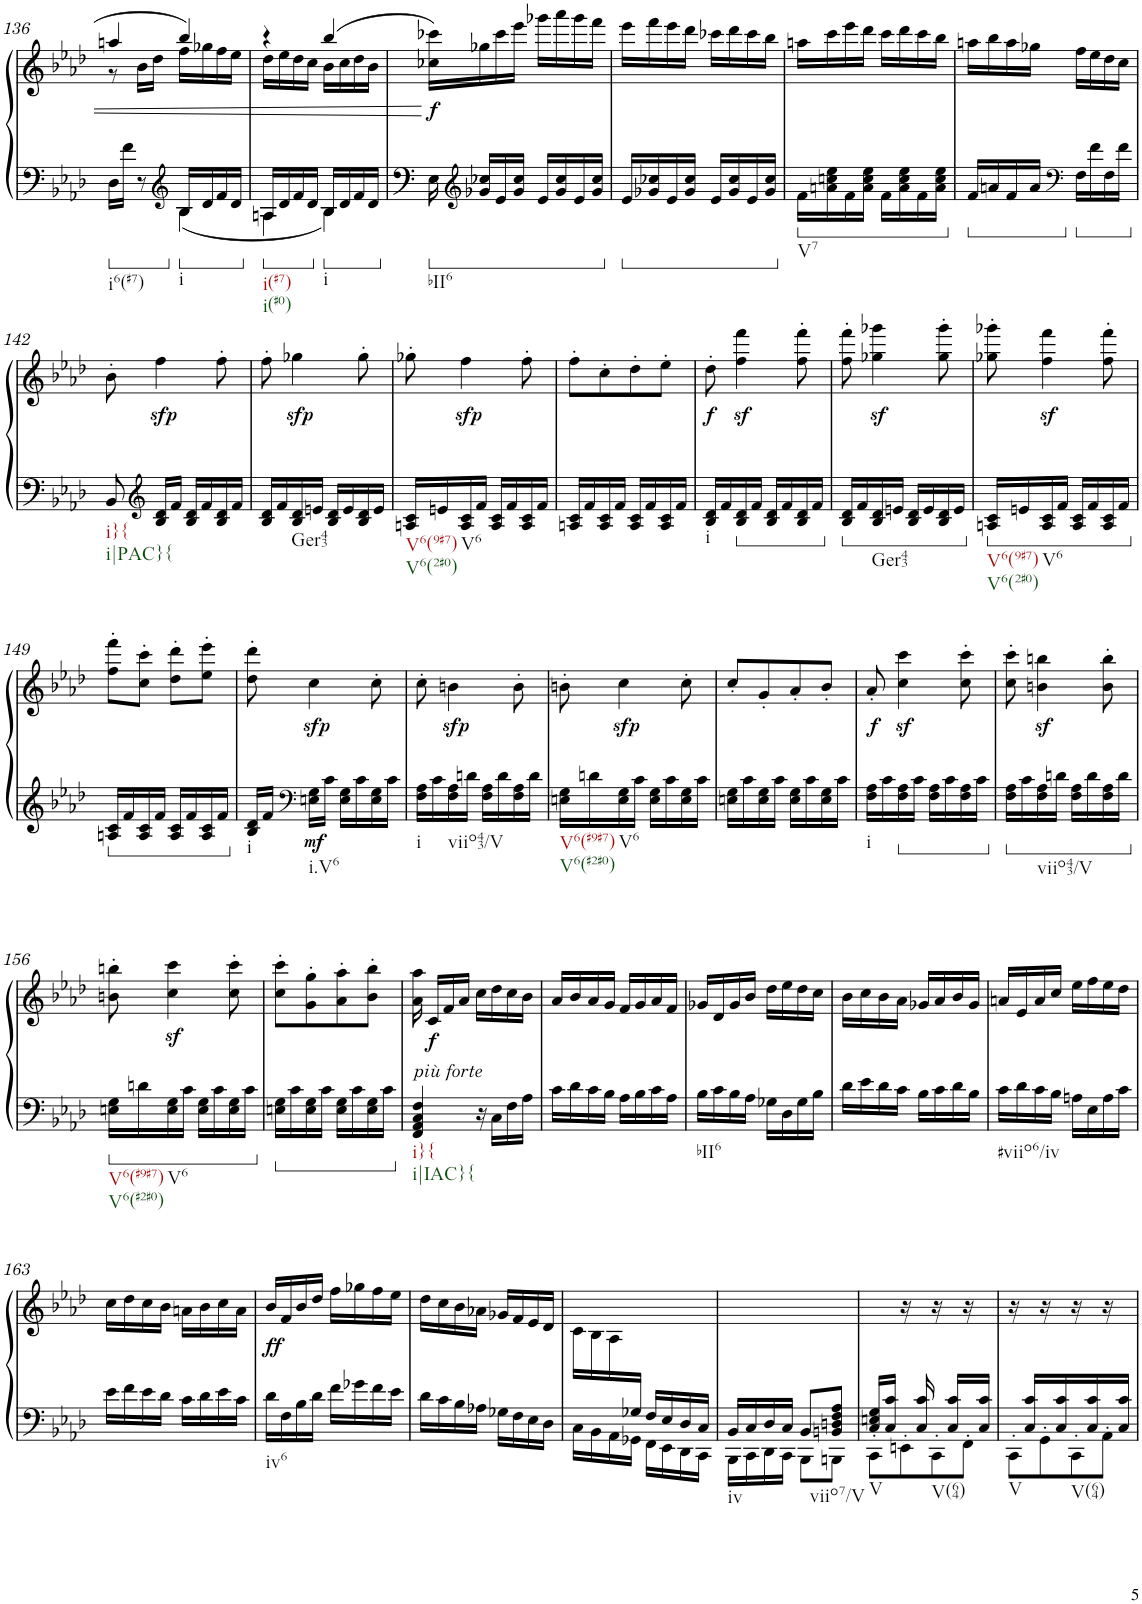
**kern	**kern	**dynam
*part1	*part1	*part1
*staff2	*staff1	*staff1/2
*I"Piano	*	*
*I'Pno.	*	*
!!LO:PB:g=z
*clefG2	*clefG2	*
*k[b-e-a-d-]	*k[b-e-a-d-]	*
*M2/4	*M2/4	*
=136	=136	=136
*^	*^	*
!LO:TX:b:t=i6(#7)	!	!	!	!
16D-\LL	4ryy	4aan/	8r	.
16f\JJ	.	.	.	.
8r	.	.	16b-\LL	.
.	.	.	16dd-\JJ	.
*clefG2	*	*	*	*
!LO:TX:b:t=i	!	!	!	!
16B-/LL	4B-\	4bb-/	16ff\LL	.
16d-/	.	.	16gg-X\	.
16f/	.	.	16ff\	.
16d-/JJ	.	.	16ee-\JJ	.
=137	=137	=137	=137	=137
!LO:TX:b:t=i(#7)	!	!	!	!
!LO:TX:b:t=i(#0)	!	!	!	!
16An/LL	4A\	4r	16dd-\LL	.
16d-/	.	.	16ee-\	.
16f/	.	.	16dd-\	.
16d-/JJ	.	.	16cc\JJ	.
!LO:TX:b:t=i	!	!	!	!
16B-/LL	4B-\	(4bb-/	16b-\LL	.
16d-/	.	.	16cc\	.
16f/	.	.	16dd-\	.
16d-/JJ	.	.	16b-\JJ	.
*v	*v	*	*	*
=138	=138	=138	=138
!LO:TX:b:t=bII6	!	!	!
!	!	!	!LO:DY:b
*	*v	*v	*
16E-\	16cc-X\ 16ccc-X\LL)	f
*clefG2	*	*
16g-X/ 16cc-X/LL	16gg-X\	.
16e-/	16ccc-\	.
16g-/ 16cc-/JJ	16eee-\JJ	.
16e-/LL	16ggg-X\LL	.
16g-/ 16cc-/	16aaa-\	.
16e-/	16ggg-\	.
16g-/ 16cc-/JJ	16fff\JJ	.
=139	=139	=139
16e-/LL	16eee-\LL	.
16g-X/ 16cc-X/	16fff\	.
16e-/	16eee-\	.
16g-/ 16cc-/JJ	16ddd-\JJ	.
16e-/LL	16ccc-X\LL	.
16g-/ 16cc-/	16ddd-\	.
16e-/	16ccc-\	.
16g-/ 16cc-/JJ	16bb-\JJ	.
=140	=140	=140
!LO:TX:b:t=V7	!	!
16f\LL	16aan\LL	.
16an\ 16ccn\ 16ee-\	16ccc\	.
16f\	16eee-\	.
16a\ 16cc\ 16ee-\JJ	16ddd-\JJ	.
16f\LL	16ccc\LL	.
16a\ 16cc\ 16ee-\	16ddd-\	.
16f\	16ccc\	.
16a\ 16cc\ 16ee-\JJ	16bb-\JJ	.
=141	=141	=141
16f/LL	16aan\LL	.
16an/	16bb-\	.
16f/	16aa\	.
16a/JJ	16gg-X\JJ	.
*clefF4	*	*
16F\LL	16ff\LL	.
16f\	16ee-\	.
16F\	16dd-\	.
16f\JJ	16cc\JJ	.
!!LO:LB:g=z
=142	=142	=142
!LO:TX:b:t=i}{	!	!
!LO:TX:b:t=i|PAC}{	!	!
8BB-/	8b-'\	.
*clefG2	*	*
!	!	!LO:DY:b
16B-/ 16d-/LL	4ff\	sfp
16f/JJ	.	.
16B-/ 16d-/LL	.	.
16f/	.	.
16B-/ 16d-/	8ff'\	.
16f/JJ	.	.
=143	=143	=143
16B-/ 16d-/LL	8ff'\	.
16f/	.	.
!LO:TX:b:t=Ger43	!	!
!	!	!LO:DY:b
16B-/ 16d-/	4gg-X\	sfp
16en/JJ	.	.
16B-/ 16d-/LL	.	.
16e/	.	.
16B-/ 16d-/	8gg-'\	.
16e/JJ	.	.
=144	=144	=144
!LO:TX:b:t=V6(9#7)	!	!
!LO:TX:b:t=V6(2#0)	!	!
16An/ 16c/LL	8gg-X'\	.
16en/	.	.
!LO:TX:b:t=V6	!	!
!	!	!LO:DY:b
16A/ 16c/	4ff\	sfp
16f/JJ	.	.
16A/ 16c/LL	.	.
16f/	.	.
16A/ 16c/	8ff'\	.
16f/JJ	.	.
=145	=145	=145
16An/ 16c/LL	8ff'\L	.
16f/	.	.
16A/ 16c/	8cc'\	.
16f/JJ	.	.
16A/ 16c/LL	8dd-'\	.
16f/	.	.
16A/ 16c/	8ee-'\J	.
16f/JJ	.	.
=146	=146	=146
!LO:TX:b:t=i	!	!
!	!	!LO:DY:b
16B-/ 16d-/LL	8dd-'\	f
16f/	.	.
16B-/ 16d-/	4ff\z< 4fff\z<	.
16f/JJ	.	.
16B-/ 16d-/LL	.	.
16f/	.	.
16B-/ 16d-/	8ff\' 8fff\'	.
16f/JJ	.	.
=147	=147	=147
16B-/ 16d-/LL	8ff\' 8fff\'	.
16f/	.	.
!LO:TX:b:t=Ger43	!	!
16B-/ 16d-/	4gg-X\z< 4ggg-X\z<	.
16en/JJ	.	.
16B-/ 16d-/LL	.	.
16e/	.	.
16B-/ 16d-/	8gg-\' 8ggg-\'	.
16e/JJ	.	.
=148	=148	=148
!LO:TX:b:t=V6(9#7)	!	!
!LO:TX:b:t=V6(2#0)	!	!
16An/ 16c/LL	8gg-X\' 8ggg-X\'	.
16en/	.	.
!LO:TX:b:t=V6	!	!
16A/ 16c/	4ff\z< 4fff\z<	.
16f/JJ	.	.
16A/ 16c/LL	.	.
16f/	.	.
16A/ 16c/	8ff\' 8fff\'	.
16f/JJ	.	.
!!LO:LB:g=z
=149	=149	=149
16An/ 16c/LL	8ff\' 8fff\'L	.
16f/	.	.
16A/ 16c/	8cc\' 8ccc\'J	.
16f/JJ	.	.
16A/ 16c/LL	8dd-\' 8ddd-\'L	.
16f/	.	.
16A/ 16c/	8ee-\' 8eee-\'J	.
16f/JJ	.	.
=150	=150	=150
!LO:TX:b:t=i	!	!
16B-/ 16d-/LL	8dd-\' 8ddd-\'	.
16f/JJ	.	.
*clefF4	*	*
!LO:TX:b:t=i.V6	!	!
!	!	!LO:DY:b=2
!	!	!LO:DY:n=1:b
16En\ 16G\LL	4cc\	mf sfp
16c\JJ	.	.
16E\ 16G\LL	.	.
16c\	.	.
16E\ 16G\	8cc'\	.
16c\JJ	.	.
=151	=151	=151
!LO:TX:b:t=i	!	!
16F\ 16A-\LL	8cc'\	.
16c\	.	.
!LO:TX:b:t=viio43/V	!	!
!	!	!LO:DY:b
16F\ 16A-\	4bn\	sfp
16dn\JJ	.	.
16F\ 16A-\LL	.	.
16d\	.	.
16F\ 16A-\	8b'\	.
16d\JJ	.	.
=152	=152	=152
!LO:TX:b:t=V6(#9#7)	!	!
!LO:TX:b:t=V6(#2#0)	!	!
16En\ 16G\LL	8bn'\	.
16dn\	.	.
!LO:TX:b:t=V6	!	!
!	!	!LO:DY:b
16E\ 16G\	4cc\	sfp
16c\JJ	.	.
16E\ 16G\LL	.	.
16c\	.	.
16E\ 16G\	8cc'\	.
16c\JJ	.	.
=153	=153	=153
16En\ 16G\LL	8cc'/L	.
16c\	.	.
16E\ 16G\	8g'/	.
16c\JJ	.	.
16E\ 16G\LL	8a-'/	.
16c\	.	.
16E\ 16G\	8b-'/J	.
16c\JJ	.	.
=154	=154	=154
!LO:TX:b:t=i	!	!
!	!	!LO:DY:b
16F\ 16A-\LL	8a-'/	f
16c\	.	.
16F\ 16A-\	4cc\z< 4ccc\z<	.
16c\JJ	.	.
16F\ 16A-\LL	.	.
16c\	.	.
16F\ 16A-\	8cc\' 8ccc\'	.
16c\JJ	.	.
=155	=155	=155
16F\ 16A-\LL	8cc\' 8ccc\'	.
16c\	.	.
!LO:TX:b:t=viio43/V	!	!
16F\ 16A-\	4bn\z< 4bbn\z<	.
16dn\JJ	.	.
16F\ 16A-\LL	.	.
16d\	.	.
16F\ 16A-\	8b\' 8bb\'	.
16d\JJ	.	.
!!LO:LB:g=z
=156	=156	=156
!LO:TX:b:t=V6(#9#7)	!	!
!LO:TX:b:t=V6(#2#0)	!	!
16En\ 16G\LL	8bn\' 8bbn\'	.
16dn\	.	.
!LO:TX:b:t=V6	!	!
16E\ 16G\	4cc\z< 4ccc\z<	.
16c\JJ	.	.
16E\ 16G\LL	.	.
16c\	.	.
16E\ 16G\	8cc\' 8ccc\'	.
16c\JJ	.	.
=157	=157	=157
16En\ 16G\LL	8cc\' 8ccc\'L	.
16c\	.	.
16E\ 16G\	8g\' 8gg\'	.
16c\JJ	.	.
16E\ 16G\LL	8a-\' 8aa-\'	.
16c\	.	.
16E\ 16G\	8b-\' 8bb-\'J	.
16c\JJ	.	.
=158	=158	=158
!LO:TX:a:i:t=più forte	!	!
!LO:TX:b:t=i}{	!	!
!LO:TX:b:t=i|IAC}{	!	!
4FF/ 4AA-/ 4C/ 4F/	16a-\ 16aa-\	.
.	16c/LL	.
!	!	!LO:DY:b
.	16f/	f
.	16a-/JJ	.
16r	16cc\LL	.
16C\LL	16dd-\	.
16F\	16cc\	.
16A-\JJ	16b-\JJ	.
=159	=159	=159
16c\LL	16a-/LL	.
16d-\	16b-/	.
16c\	16a-/	.
16B-\JJ	16g/JJ	.
16A-\LL	16f/LL	.
16B-\	16g/	.
16c\	16a-/	.
16A-\JJ	16f/JJ	.
=160	=160	=160
!LO:TX:b:t=bII6	!	!
16B-\LL	16g-X/LL	.
16c\	16d-/	.
16B-\	16g-/	.
16A-\JJ	16b-/JJ	.
16G-X\LL	16dd-\LL	.
16D-\	16ee-\	.
16G-\	16dd-\	.
16B-\JJ	16cc\JJ	.
=161	=161	=161
16d-\LL	16b-\LL	.
16e-\	16cc\	.
16d-\	16b-\	.
16c\JJ	16a-\JJ	.
16B-\LL	16g-X/LL	.
16c\	16a-/	.
16d-\	16b-/	.
16B-\JJ	16g-/JJ	.
=162	=162	=162
!LO:TX:b:t=#viio6/iv	!	!
16c\LL	16an/LL	.
16d-\	16e-/	.
16c\	16a/	.
16B-\JJ	16cc/JJ	.
16An\LL	16ee-\LL	.
16E-\	16ff\	.
16A\	16ee-\	.
16c\JJ	16dd-\JJ	.
!!LO:LB:g=z
=163	=163	=163
16e-\LL	16cc\LL	.
16f\	16dd-\	.
16e-\	16cc\	.
16d-\JJ	16b-\JJ	.
16c\LL	16an\LL	.
16d-\	16b-\	.
16e-\	16cc\	.
16c\JJ	16a\JJ	.
=164	=164	=164
!LO:TX:b:t=iv6	!	!
!	!	!LO:DY:b
16d-\LL	16b-/LL	ff
16F\	16f/	.
16B-\	16b-/	.
16d-\JJ	16dd-/JJ	.
16f\LL	16ff\LL	.
16g-X\	16gg-X\	.
16f\	16ff\	.
16e-\JJ	16ee-\JJ	.
=165	=165	=165
16d-\LL	16dd-\LL	.
16c\	16cc\	.
16B-\	16b-\	.
16A-X\JJ	16a-X\JJ	.
16G-X\LL	16g-X/LL	.
16F\	16f/	.
16E-\	16e-/	.
16D-\JJ	16d-/JJ	.
=166	=166	=166
*^	*	*
8.ryy	16C\LL	16c\LL	.
.	16BB-\	16B-\	.
.	16AA-\	16A-\	.
16G-X/JJ	16GG-X\JJ	4ryy	.
16F/LL	16FF\LL	.	.
16E-/	16EE-\	.	.
16D-/	16DD-\	.	.
16C/JJ	16CC\JJ	16ryy	.
=167	=167	=167	=167
!LO:TX:b:t=iv	!	!	!
16BB-/LL	16BBB-\LL	2ryy	.
16C/	16CC\	.	.
16D-/	16DD-\	.	.
16C/JJ	16CC\JJ	.	.
8BB-/L	8BBB-\L	.	.
!LO:TX:b:t=viio7/V	!	!	!
8BBn/ 8Dn/ 8F/ 8A-/J	8BBBn\J	.	.
=168	=168	=168	=168
!LO:TX:b:t=V	!	!	!
16C/ 16En/ 16G/LL	8CC'\L	8ryy	.
16C/ 16c/JJ	.	.	.
16ryy	8EEn'\	16r	.
16C/ 16c/	.	16ryy	.
!LO:TX:b:t=V(64)	!	!	!
16ryy	8CC'\	16r	.
16C/ 16c/LL	.	16ryy	.
16ryy	8FF'\J	16r	.
16C/ 16c/JJ	.	16ryy	.
=169	=169	=169	=169
!LO:TX:b:t=V	!	!	!
16ryy	8CC'\L	16r	.
16C/ 16c/LL	.	16ryy	.
16ryy	8GG'\	16r	.
16C/ 16c/	.	16ryy	.
!LO:TX:b:t=V(64)	!	!	!
16ryy	8CC'\	16r	.
16C/ 16c/	.	16ryy	.
16ryy	8AA-'\J	16r	.
16C/ 16c/JJ	.	16ryy	.
*v	*v	*	*
=	=	=
*-	*-	*-
